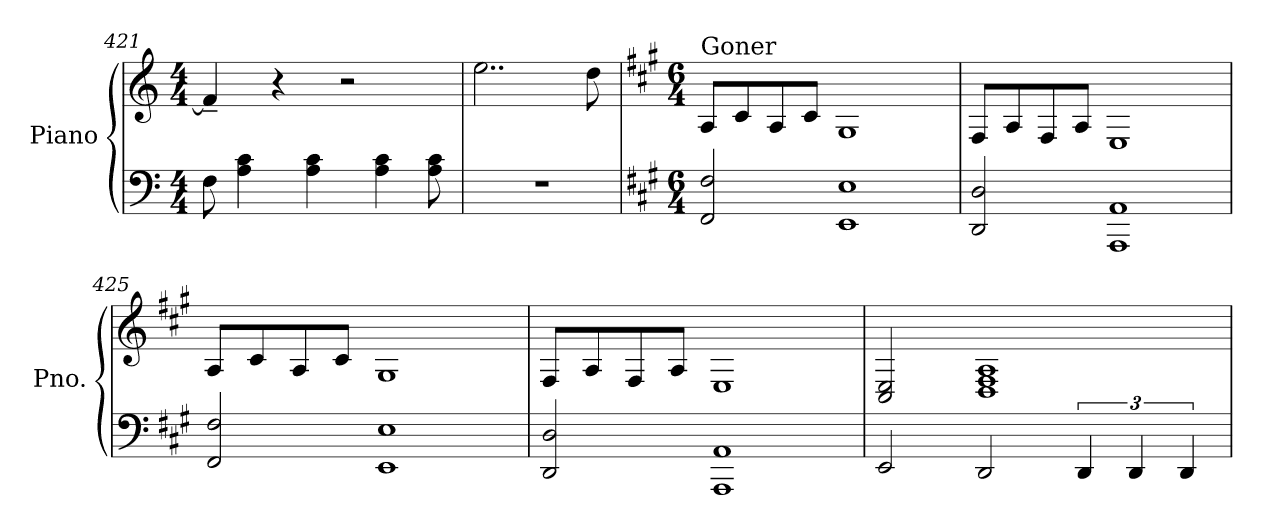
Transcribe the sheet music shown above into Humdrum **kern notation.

**kern	**kern
*part1	*part1
*staff2	*staff1
*I"Piano	*
*I'Pno.	*
*clefF4	*clefG2
*k[]	*k[]
*M4/4	*M4/4
=421	=421
8F\	4f~/]
4A\ 4c\	.
.	4r
4A\ 4c\	.
.	2r
4A\ 4c\	.
8A\ 8c\	.
=422	=422
1r	2..ee\
.	8dd\
=423	=423
*k[f#c#g#]	*k[f#c#g#]
*M6/4	*M6/4
*	*MM128
!	!LO:TX:a:t=Goner
2FF#/ 2F#/	8A/L
.	8c#/
.	8A/
.	8c#/J
1EE 1E	1G#
=424	=424
2DD/ 2D/	8F#/L
.	8A/
.	8F#/
.	8A/J
1AAA 1AA	1E
=425	=425
2FF#/ 2F#/	8A/L
.	8c#/
.	8A/
.	8c#/J
1EE 1E	1G#
!!LO:LB:g=z
=426	=426
2DD/ 2D/	8F#/L
.	8A/
.	8F#/
.	8A/J
1AAA 1AA	1E
=427	=427
2EE/	2C#/ 2E/
2DD/	1D 1F# 1A
6DD/	.
6DD/	.
6DD/	.
=	=
*-	*-
